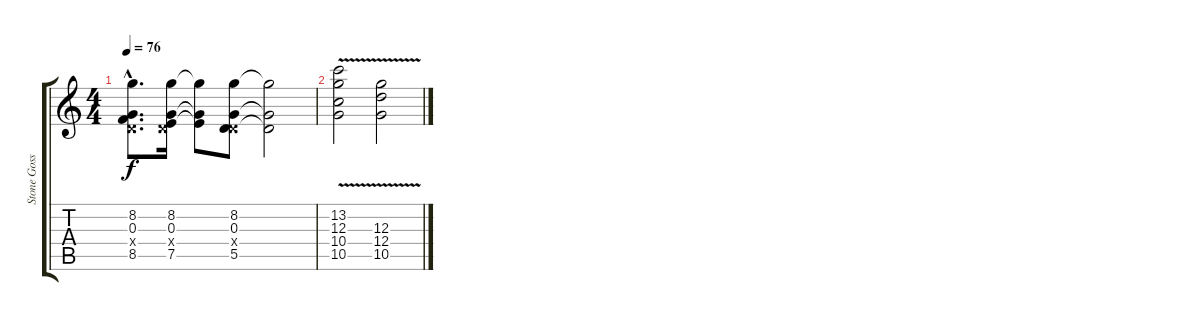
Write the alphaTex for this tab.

\track ("Stone Gossard" "Stone Goss") {instrument distortionguitar}
\staff {score tabs}
\tuning (E4 B3 G3 D3 A2 E2) {hide}
\ts (4 4)
\tempo 76
\clef g2
\ks c
(8.2{hac} 0.3{hac} 0.4{hac x} 8.5{hac}).8{d dy f} (8.2 0.3 0.4{x} 7.5).16 (8.2{t} 0.3{t} 7.5{t}).8 (8.2 0.3 0.4{x} 5.5).8 (8.2{t} 0.3{t} 5.5{t}).2 |
(13.2{v} 12.3{v} 10.4{v} 10.5{v}).2 (12.3{v} 12.4{v} 10.5{v}).2
